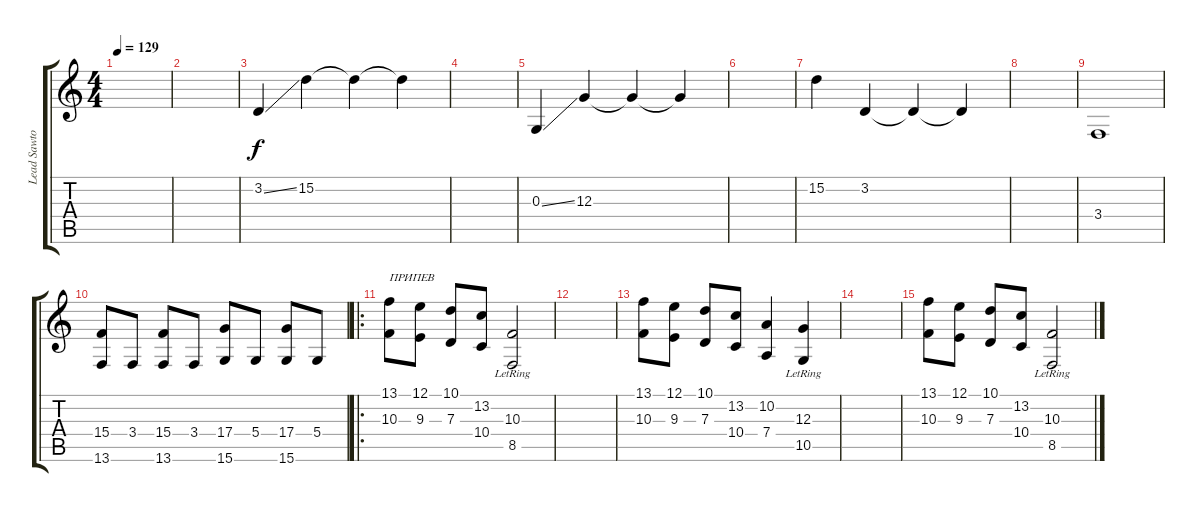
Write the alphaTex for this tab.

\track ("Lead Sawtooth" "Lead Sawto") {instrument lead2sawtooth}
\staff {score tabs}
\tuning (E4 B3 G3 D3 A2 E2) {hide}
\ts (4 4)
\tempo 129
\clef g2
\ks c
|
|
3.2{ss}.4 15.2.4 15.2{t}.4 15.2{t}.4 |
|
0.3{ss}.4 12.3.4 12.3{t}.4 12.3{t}.4 |
|
15.2.4 3.2.4 3.2{t}.4 3.2{t}.4 |
|
3.4.1 |
(15.4 13.6).8 3.4.8 (15.4 13.6).8 3.4.8 (17.4 15.6).8 5.4.8 (17.4 15.6).8 5.4.8 |
\ro
(13.1 10.3).8{txt "ПРИПЕВ"} (12.1 9.3).8 (10.1 7.3).8 (13.2 10.4).8 (10.3{lr} 8.5{lr}).2 |
|
(13.1 10.3).8 (12.1 9.3).8 (10.1 7.3).8 (13.2 10.4).8 (10.2 7.4).4 (12.3{lr} 10.5).4 |
|
(13.1 10.3).8 (12.1 9.3).8 (10.1 7.3).8 (13.2 10.4).8 (10.3{lr} 8.5).2
